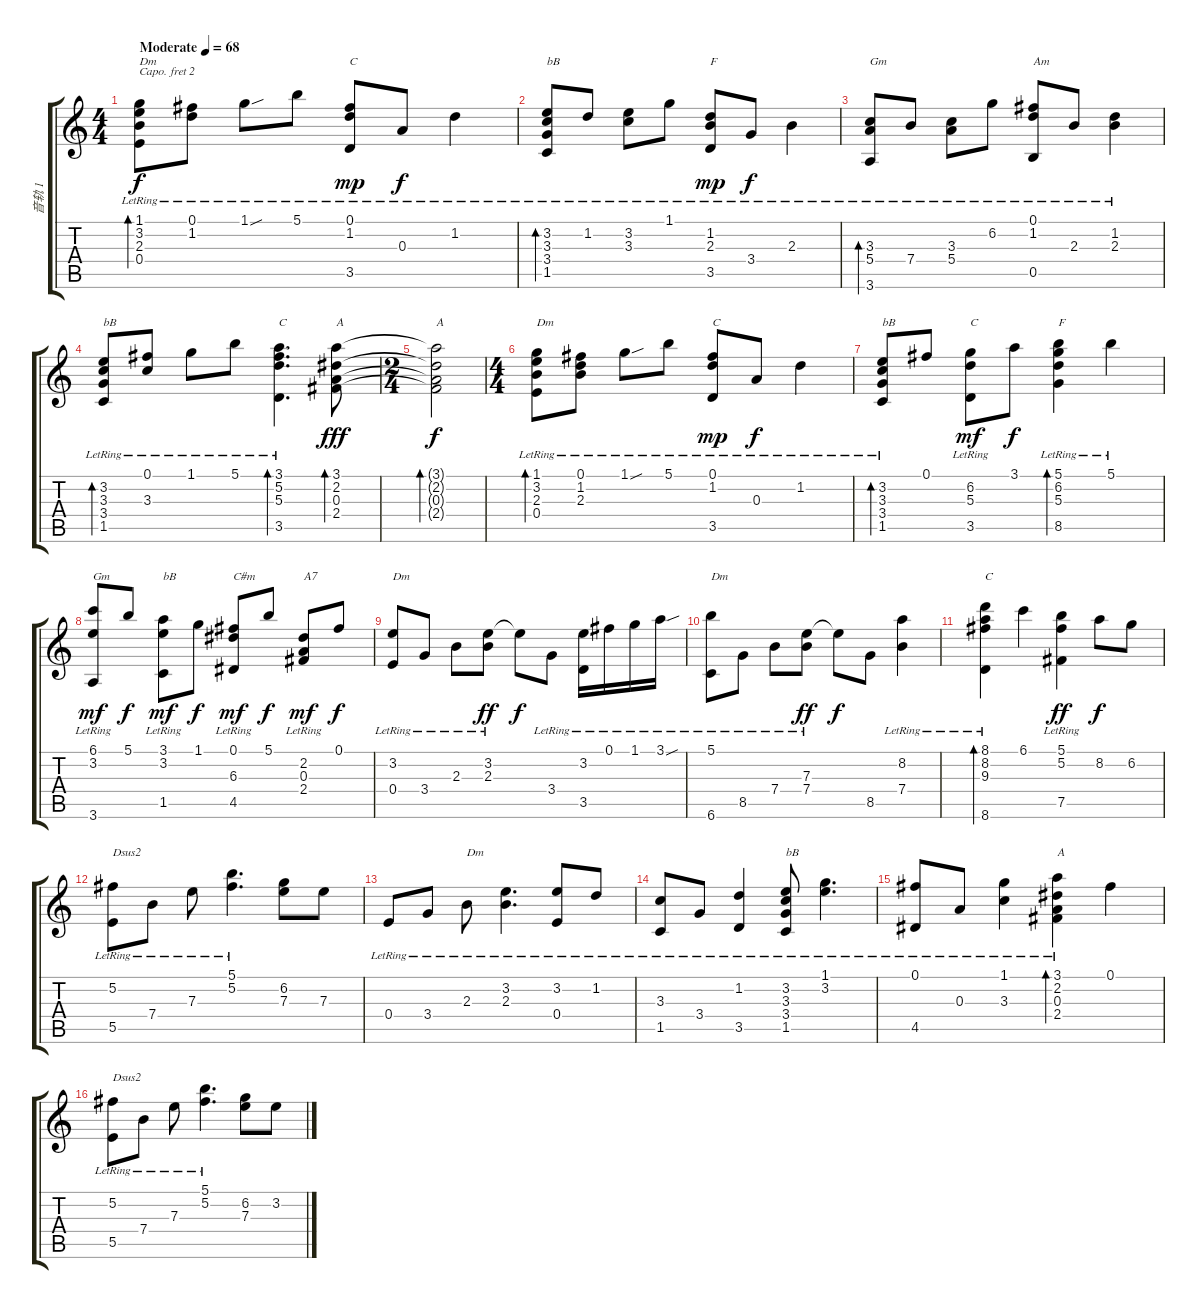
\track ("音轨 1" "音轨 1") {instrument acousticguitarnylon}
\staff {score tabs}
\capo 2
\tuning (E4 B3 G3 D3 A2 E2) {hide}
\ts (4 4)
\tempo (68 "Moderate")
\clef g2
\ks c
(1.1{lr} 3.2{lr} 2.3{lr} 0.4{lr}).8{bd 120 txt "Dm" dy f instrument acousticguitarnylon} (0.1{lr} 1.2{lr}).8 1.1{sou lr}.8 5.1{lr}.8 (0.1{lr} 1.2{lr} 3.5{lr}).8{txt "C" dy mp} 0.3{lr}.8{dy f} 1.2{lr}.4 |
(3.2{lr} 3.3{lr} 3.4{lr} 1.5{lr}).8{bd 120 txt "bB"} 1.2{lr}.8 (3.2{lr} 3.3{lr}).8 1.1{lr}.8 (1.2{lr} 2.3{lr} 3.5{lr}).8{txt "F" dy mp} 3.4{lr}.8{dy f} 2.3{lr}.4 |
(3.3{lr} 5.4{lr} 3.6{lr}).8{bd 120 txt "Gm"} 7.4{lr}.8 (3.3{lr} 5.4{lr}).8 6.2{lr}.8 (0.1{lr} 1.2{lr} 0.5{lr}).8{txt "Am"} 2.3{lr}.8 (1.2{lr} 2.3{lr}).4 |
(3.2{lr} 3.3{lr} 3.4{lr} 1.5{lr}).8{bd 120 txt "bB"} (0.1{lr} 3.3{lr}).8 1.1{lr}.8 5.1{lr}.8 (3.1{lr} 5.2{lr} 5.3{lr} 3.5{lr}).4{d bd 240 txt "C"} (3.1 2.2 0.3 2.4).8{bd 120 txt "A" dy fff} |
\ts (2 4)
(3.1{t} 2.2{t} 0.3{t} 2.4{t}).2{bd 120 txt "A" dy f} |
\ts (4 4)
(1.1{lr} 3.2{lr} 2.3{lr} 0.4{lr}).8{bd 120 txt "Dm"} (0.1{lr} 1.2{lr} 2.3{lr}).8 1.1{sou lr}.8 5.1{lr}.8 (0.1{lr} 1.2{lr} 3.5{lr}).8{txt "C" dy mp} 0.3{lr}.8{dy f} 1.2{lr}.4 |
(3.2{lr} 3.3{lr} 3.4{lr} 1.5{lr}).8{bd 120 txt "bB"} 0.1.8 (6.2{lr} 5.3 3.5{lr}).8{txt "C" dy mf} 3.1.8{dy f} (5.1{lr} 6.2{lr} 5.3{lr} 8.5{lr}).4{bd 240 txt "F"} 5.1{lr}.4 |
(6.1{lr} 3.2 3.6{lr}).8{txt "Gm" dy mf beam Up} 5.1.8{dy f beam Up} (3.1{lr} 3.2 1.5{lr}).8{txt "bB" dy mf} 1.1.8{dy f} (0.1{lr} 6.3 4.5{lr}).8{txt "C#m" dy mf beam Up} 5.1.8{dy f beam Up} (2.2{lr} 0.3 2.4{lr}).8{txt "A7" dy mf beam Up} 0.1.8{dy f beam Up} |
(3.2{lr} 0.4{lr}).8{txt "Dm"} 3.4{lr}.8 2.3{lr}.8 (3.2{lr} 2.3).8{dy ff} 3.2{t}.8{dy f} 3.4{lr}.8 (3.2{lr} 3.5{lr}).16 0.1{lr}.16 1.1{lr}.16 3.1{sou lr}.16 |
(5.1{lr} 6.6{lr}).8{txt "Dm"} 8.5{lr}.8 7.4{lr}.8 (7.3{lr} 7.4{lr}).8{dy ff} 7.3{t}.8{dy f} 8.5.8 (8.2{lr} 7.4{lr}).4 |
(8.1{lr} 8.2{lr} 9.3{lr} 8.6{lr}).4{bd 120 txt "C"} 6.1.4 (5.1{lr} 5.2{lr} 7.5{lr}).4{dy ff} 8.2.8{dy f} 6.2.8 |
(5.2{lr} 5.5{lr}).8{txt "Dsus2"} 7.4{lr}.8 7.3{lr}.8 (5.1{lr} 5.2{lr}).4{d} (6.2 7.3).8 7.3.8 |
0.4{lr}.8 3.4{lr}.8 2.3{lr}.8{txt "Dm"} (3.2{lr} 2.3{lr}).4{d} (3.2{lr} 0.4{lr}).8 1.2{lr}.8 |
(3.3{lr} 1.5{lr}).8 3.4{lr}.8 (1.2{lr} 3.5{lr}).4 (3.2{lr} 3.3 3.4{lr} 1.5{lr}).8{txt "bB"} (1.1{lr} 3.2{lr}).4{d} |
(0.1{lr} 4.5{lr}).8 0.3{lr}.8 (1.1{lr} 3.3{lr}).4 (3.1{lr} 2.2{lr} 0.3{lr} 2.4{lr}).4{bd 120 txt "A"} 0.1.4 |
(5.2{lr} 5.5{lr}).8{txt "Dsus2"} 7.4{lr}.8 7.3{lr}.8 (5.1{lr} 5.2{lr}).4{d} (6.2 7.3).8 3.2.8
